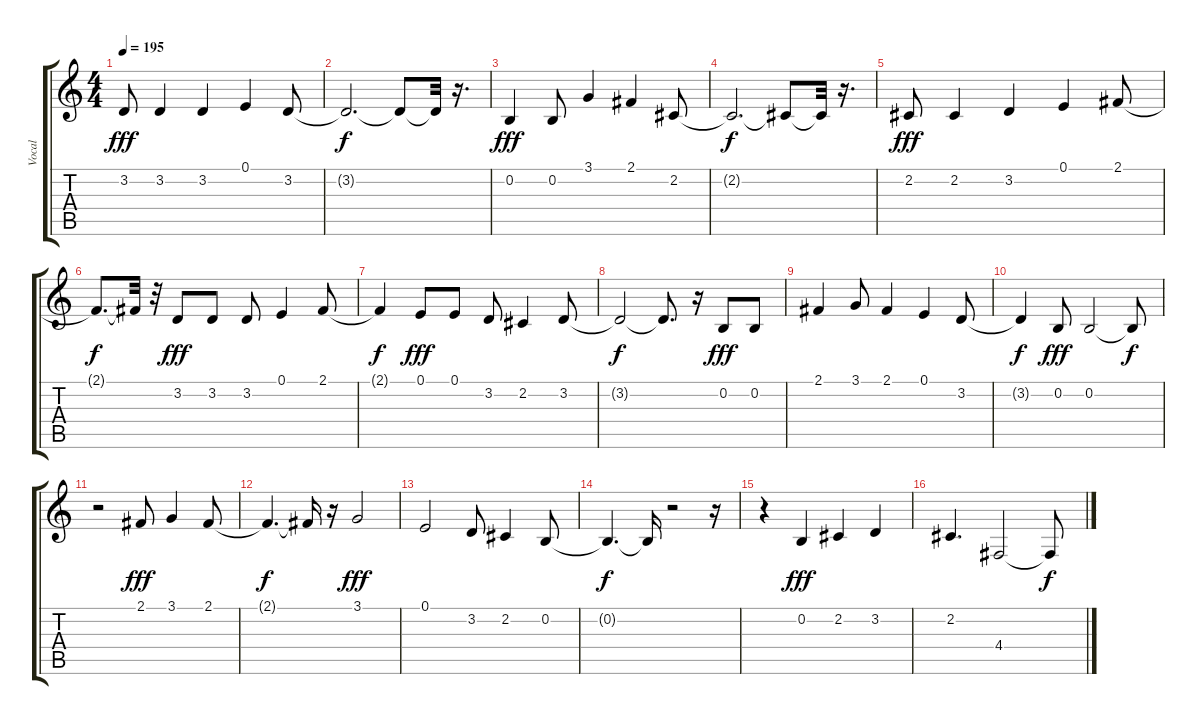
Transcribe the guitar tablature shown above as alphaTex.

\track ("Vocal" "Vocal") {instrument flute}
\staff {score tabs}
\tuning (E4 B3 G3 D3 A2 E2) {hide}
\ts (4 4)
\tempo 195
\clef g2
\ks c
3.2.8{dy fff} 3.2.4 3.2.4 0.1.4 3.2.8 |
3.2{t}.2{d dy f} 3.2{t}.8 3.2{t}.32 r.16{d} |
0.2.4{dy fff} 0.2.8 3.1.4 2.1.4 2.2.8 |
2.2{t}.2{d dy f} 2.2{t}.8 2.2{t}.32 r.16{d} |
2.2.8{dy fff} 2.2.4 3.2.4 0.1.4 2.1.8 |
2.1{t}.8{d dy f} 2.1{t}.32 r.32 3.2.8{dy fff} 3.2.8 3.2.8 0.1.4 2.1.8 |
2.1{t}.4{dy f} 0.1.8{dy fff} 0.1.8 3.2.8 2.2.4 3.2.8 |
3.2{t}.2{dy f} 3.2{t}.8{d} r.16 0.2.8{dy fff} 0.2.8 |
2.1.4 3.1.8 2.1.4 0.1.4 3.2.8 |
3.2{t}.4{dy f} 0.2.8{dy fff} 0.2.2 0.2{t}.8{dy f} |
r.2 2.1.8{dy fff} 3.1.4 2.1.8 |
2.1{t}.4{d dy f} 2.1{t}.16 r.16 3.1.2{dy fff} |
0.1.2 3.2.8 2.2.4 0.2.8 |
0.2{t}.4{d dy f} 0.2{t}.16 r.2 r.16 |
r.4 0.2.4{dy fff} 2.2.4 3.2.4 |
2.2.4{d} 4.4.2 4.4{t}.8{dy f}
